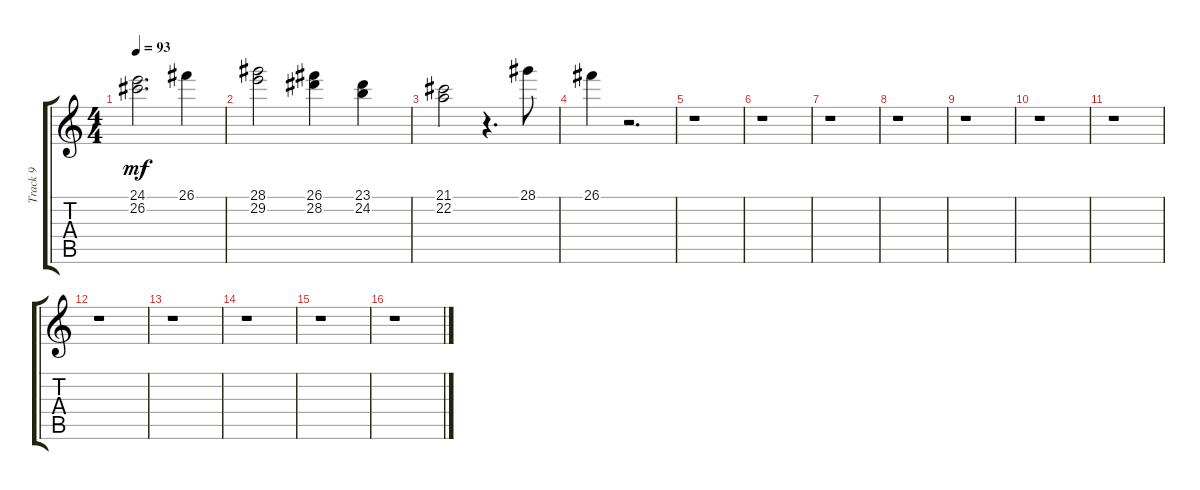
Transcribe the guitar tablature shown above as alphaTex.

\track ("Track 9" "Track 9") {instrument musicbox}
\staff {score tabs}
\tuning (E4 B3 G3 D3 A2 E2) {hide}
\ts (4 4)
\tempo 93
\clef g2
\ks c
(24.1 26.2).2{d dy mf} 26.1.4 |
(28.1 29.2).2 (26.1 28.2).4 (23.1 24.2).4 |
(21.1 22.2).2 r.4{d} 28.1.8 |
26.1.4 r.2{d} |
r.1 |
r.1 |
r.1 |
r.1 |
r.1 |
r.1 |
r.1 |
r.1 |
r.1 |
r.1 |
r.1 |
r.1
